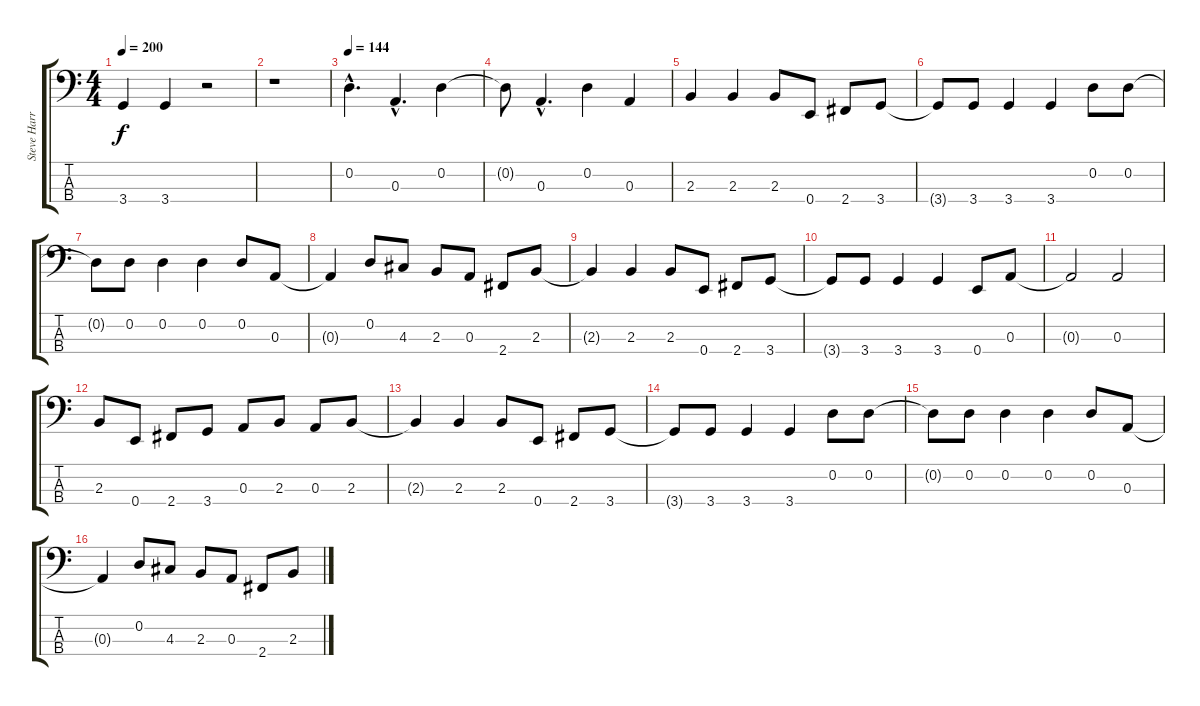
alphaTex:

\track ("Steve Harris" "Steve Harr") {instrument electricbassfinger}
\staff {score tabs}
\tuning (G2 D2 A1 E1) {hide}
\ts (4 4)
\tempo 200
\clef f4
\ks c
3.4.4{dy f} 3.4.4 r.2 |
r.1 |
\tempo 144
0.2{hac}.4{d} 0.3{hac}.4{d} 0.2.4 |
0.2{t}.8 0.3{hac}.4{d} 0.2.4 0.3.4 |
2.3.4 2.3.4 2.3.8 0.4.8 2.4.8 3.4.8 |
3.4{t}.8 3.4.8 3.4.4 3.4.4 0.2.8 0.2.8 |
0.2{t}.8 0.2.8 0.2.4 0.2.4 0.2.8 0.3.8 |
0.3{t}.4 0.2.8 4.3.8 2.3.8 0.3.8 2.4.8 2.3.8 |
2.3{t}.4 2.3.4 2.3.8 0.4.8 2.4.8 3.4.8 |
3.4{t}.8 3.4.8 3.4.4 3.4.4 0.4.8 0.3.8 |
0.3{t}.2 0.3.2 |
2.3.8 0.4.8 2.4.8 3.4.8 0.3.8 2.3.8 0.3.8 2.3.8 |
2.3{t}.4 2.3.4 2.3.8 0.4.8 2.4.8 3.4.8 |
3.4{t}.8 3.4.8 3.4.4 3.4.4 0.2.8 0.2.8 |
0.2{t}.8 0.2.8 0.2.4 0.2.4 0.2.8 0.3.8 |
0.3{t}.4 0.2.8 4.3.8 2.3.8 0.3.8 2.4.8 2.3.8
